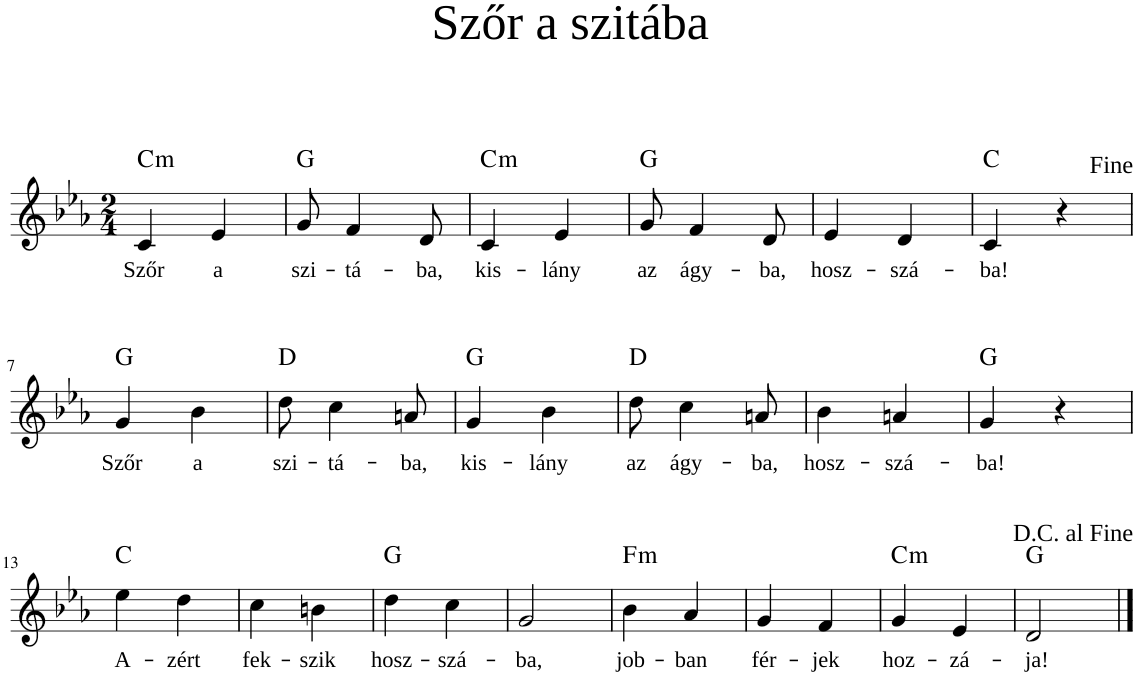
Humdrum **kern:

**kern	**text	**harte
*part1	*part1	*part1
*staff1	*staff1	*
*I"Piano	*	*
*I'Pno	*	*
*clefG2	*	*
*k[b-e-a-]	*	*
*M2/4	*	*
=1	=1	=1
!	!LO:LY:b	!LO:H:kt=m
4c/	Szőr	C:min
!	!LO:LY:b	!
4e-/	a	.
=2	=2	=2
!	!LO:LY:b	!LO:H:kt=N.C.
8g/	szi-	N
!	!LO:LY:b	!
4f/	-tá-	.
!	!LO:LY:b	!
8d/	-ba,	.
=3	=3	=3
!	!LO:LY:b	!LO:H:kt=m
4c/	kis-	C:min
!	!LO:LY:b	!
4e-/	-lány	.
=4	=4	=4
!	!LO:LY:b	!LO:H:kt=N.C.
8g/	az	N
!	!LO:LY:b	!
4f/	ágy-	.
!	!LO:LY:b	!
8d/	-ba,	.
=5	=5	=5
!	!LO:LY:b	!
4e-/	hosz-	.
!	!LO:LY:b	!
4d/	-szá-	.
=6	=6	=6
!	!LO:LY:b	!LO:H:kt=N.C.
4c/	-ba!	N
4r	.	.
!LO:TX:a:t=<font size="11.7074"/><font face="Times New Roman"/>Fine	!	!
!!LO:LB:g=z
=7	=7	=7
!	!LO:LY:b	!LO:H:kt=N.C.
4g/	Szőr	N
!	!LO:LY:b	!
4b-\	a	.
=8	=8	=8
!	!LO:LY:b	!LO:H:kt=N.C.
8dd\	szi-	N
!	!LO:LY:b	!
4cc\	-tá-	.
!	!LO:LY:b	!
8an/	-ba,	.
=9	=9	=9
!	!LO:LY:b	!LO:H:kt=N.C.
4g/	kis-	N
!	!LO:LY:b	!
4b-\	-lány	.
=10	=10	=10
!	!LO:LY:b	!LO:H:kt=N.C.
8dd\	az	N
!	!LO:LY:b	!
4cc\	ágy-	.
!	!LO:LY:b	!
8an/	-ba,	.
=11	=11	=11
!	!LO:LY:b	!
4b-\	hosz-	.
!	!LO:LY:b	!
4an/	-szá-	.
=12	=12	=12
!	!LO:LY:b	!LO:H:kt=N.C.
4g/	-ba!	N
4r	.	.
!!LO:LB:g=z
=13	=13	=13
!	!LO:LY:b	!LO:H:kt=N.C.
4ee-\	A-	N
!	!LO:LY:b	!
4dd\	-zért	.
=14	=14	=14
!	!LO:LY:b	!
4cc\	fek-	.
!	!LO:LY:b	!
4bn\	-szik	.
=15	=15	=15
!	!LO:LY:b	!LO:H:kt=N.C.
4dd\	hosz-	N
!	!LO:LY:b	!
4cc\	-szá-	.
=16	=16	=16
!	!LO:LY:b	!
2g/	-ba,	.
=17	=17	=17
!	!LO:LY:b	!LO:H:kt=m
4b-\	job-	F:min
!	!LO:LY:b	!
4a-/	-ban	.
=18	=18	=18
!	!LO:LY:b	!
4g/	fér-	.
!	!LO:LY:b	!
4f/	-jek	.
=19	=19	=19
!	!LO:LY:b	!LO:H:kt=m
4g/	hoz-	C:min
!	!LO:LY:b	!
4e-/	-zá-	.
=20	=20	=20
!	!LO:LY:b	!LO:H:kt=N.C.
2d/	-ja!	N
!LO:TX:a:t=<font size="11.7074"/><font face="Times New Roman"/>D.C. al Fine	!	!
==	==	==
*-	*-	*-
